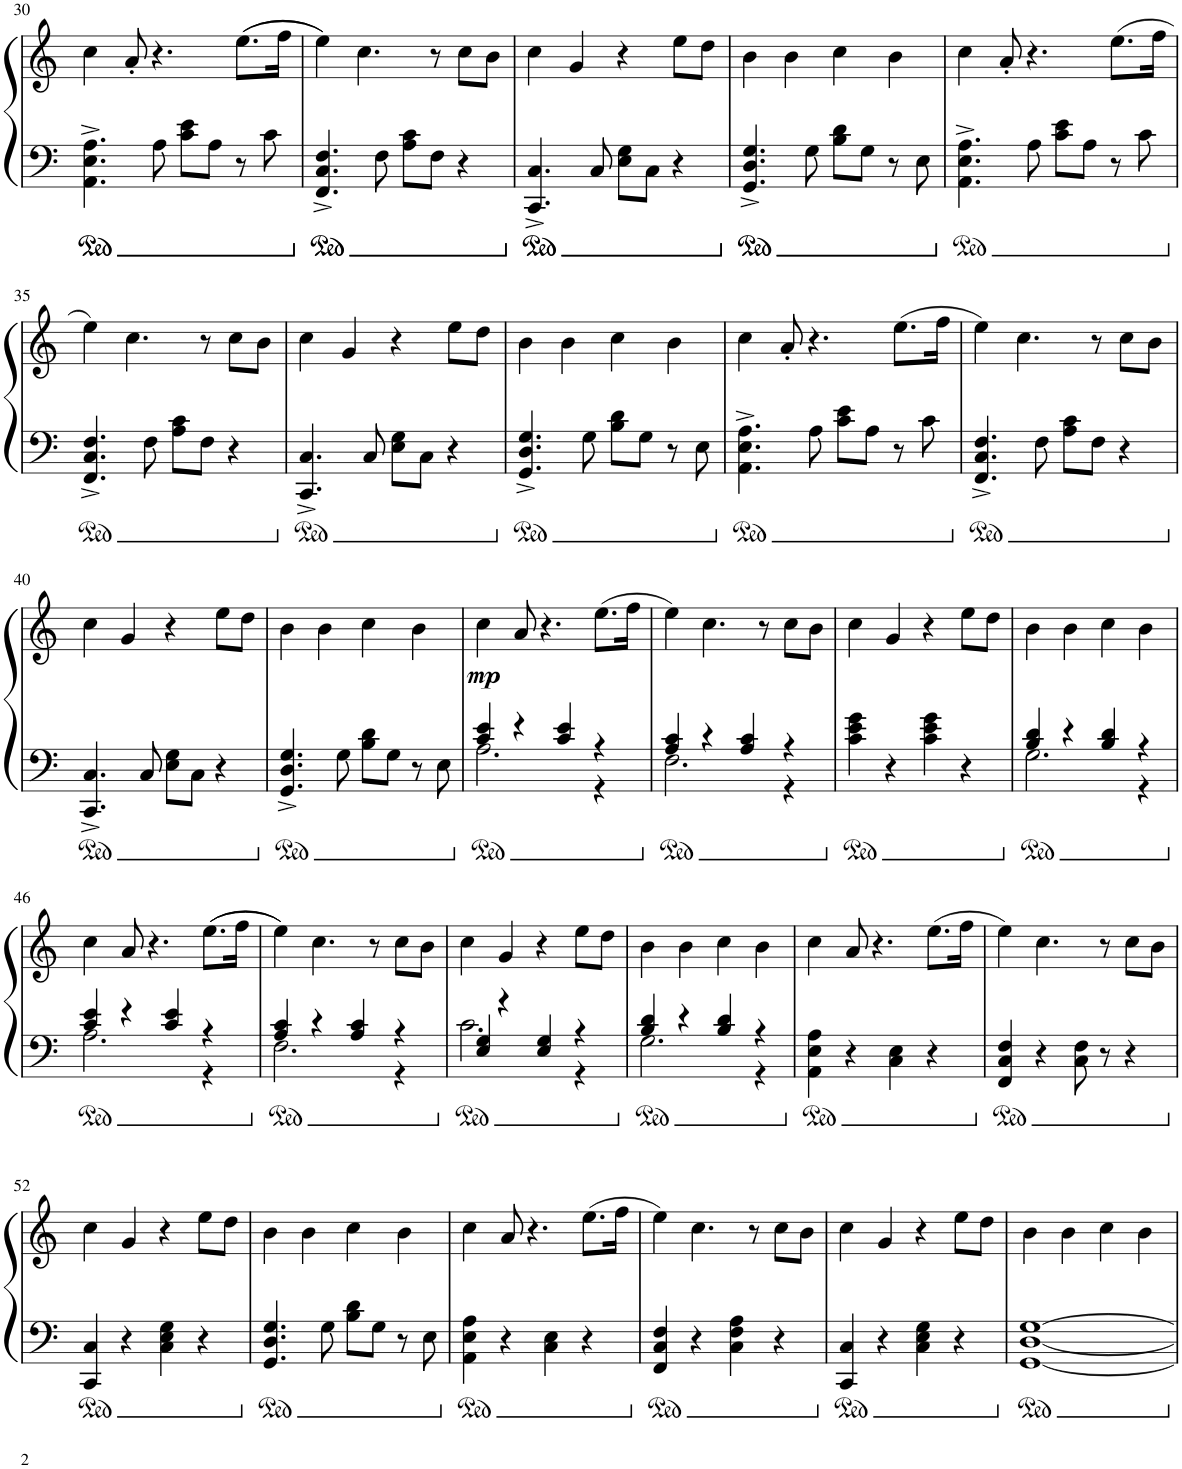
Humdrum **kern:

**kern	**kern	**dynam
*part1	*part1	*part1
*staff2	*staff1	*staff1/2
*I"Piano	*	*
*I'Pno.	*	*
!!LO:PB:g=z
*clefF4	*clefG2	*
*k[]	*k[]	*
*M4/4	*M4/4	*
=30	=30	=30
4.AA\^ 4.E\^ 4.A\^	4cc\	.
.	8a'/	.
8A\	4.r	.
8c\ 8e\L	.	.
8A\J	.	.
8r	((8.ee\L	.
8c\	.	.
.	16ff\Jk	.
=31	=31	=31
4.FF/^ 4.C/^ 4.F/^	4ee\))	.
.	4.cc\	.
8F\	.	.
8A\ 8c\L	.	.
8F\J	8r	.
4r	8cc\L	.
.	8b\J	.
=32	=32	=32
4.CC/^ 4.C/^	4cc\	.
.	4g/	.
8C/	.	.
8E\ 8G\L	4r	.
8C\J	.	.
4r	8ee\L	.
.	8dd\J	.
=33	=33	=33
4.GG/^ 4.D/^ 4.G/^	4b\	.
.	4b\	.
8G\	.	.
8B\ 8d\L	4cc\	.
8G\J	.	.
8r	4b\	.
8E\	.	.
=34	=34	=34
4.AA\^ 4.E\^ 4.A\^	4cc\	.
.	8a'/	.
8A\	4.r	.
8c\ 8e\L	.	.
8A\J	.	.
8r	(8.ee\L	.
8c\	.	.
.	16ff\Jk	.
!!LO:LB:g=z
=35	=35	=35
4.FF/^ 4.C/^ 4.F/^	4ee\)	.
.	4.cc\	.
8F\	.	.
8A\ 8c\L	.	.
8F\J	8r	.
4r	8cc\L	.
.	8b\J	.
=36	=36	=36
4.CC/^ 4.C/^	4cc\	.
.	4g/	.
8C/	.	.
8E\ 8G\L	4r	.
8C\J	.	.
4r	8ee\L	.
.	8dd\J	.
=37	=37	=37
4.GG/^ 4.D/^ 4.G/^	4b\	.
.	4b\	.
8G\	.	.
8B\ 8d\L	4cc\	.
8G\J	.	.
8r	4b\	.
8E\	.	.
=38	=38	=38
4.AA\^ 4.E\^ 4.A\^	4cc\	.
.	8a'/	.
8A\	4.r	.
8c\ 8e\L	.	.
8A\J	.	.
8r	(8.ee\L	.
8c\	.	.
.	16ff\Jk	.
=39	=39	=39
4.FF/^ 4.C/^ 4.F/^	4ee\)	.
.	4.cc\	.
8F\	.	.
8A\ 8c\L	.	.
8F\J	8r	.
4r	8cc\L	.
.	8b\J	.
!!LO:LB:g=z
=40	=40	=40
4.CC/^ 4.C/^	4cc\	.
.	4g/	.
8C/	.	.
8E\ 8G\L	4r	.
8C\J	.	.
4r	8ee\L	.
.	8dd\J	.
=41	=41	=41
4.GG/^ 4.D/^ 4.G/^	4b\	.
.	4b\	.
8G\	.	.
8B\ 8d\L	4cc\	.
8G\J	.	.
8r	4b\	.
8E\	.	.
=42	=42	=42
*^	*	*
!	!	!	!LO:DY:b
4c/ 4e/	2.A\	4cc\	mp
4r	.	8a/	.
.	.	4.r	.
4c/ 4e/	.	.	.
4r	4r	(8.ee\L	.
.	.	16ff\Jk	.
=43	=43	=43	=43
4A/ 4c/	2.F\	4ee\)	.
4r	.	4.cc\	.
4A/ 4c/	.	.	.
.	.	8r	.
4r	4r	8cc\L	.
.	.	8b\J	.
*v	*v	*	*
=44	=44	=44
4c\ 4e\ 4g\	4cc\	.
4r	4g/	.
4c\ 4e\ 4g\	4r	.
4r	8ee\L	.
.	8dd\J	.
=45	=45	=45
*^	*	*
4B/ 4d/	2.G\	4b\	.
4r	.	4b\	.
4B/ 4d/	.	4cc\	.
4r	4r	4b\	.
!!LO:LB:g=z
=46	=46	=46	=46
4c/ 4e/	2.A\	4cc\	.
4r	.	8a/	.
.	.	4.r	.
4c/ 4e/	.	.	.
4r	4r	((8.ee\L	.
.	.	16ff\Jk	.
=47	=47	=47	=47
4A/ 4c/	2.F\	4ee\))	.
4r	.	4.cc\	.
4A/ 4c/	.	.	.
.	.	8r	.
4r	4r	8cc\L	.
.	.	8b\J	.
=48	=48	=48	=48
4E/ 4G/	2.c\	4cc\	.
4r	.	4g/	.
4E/ 4G/	.	4r	.
4r	4r	8ee\L	.
.	.	8dd\J	.
=49	=49	=49	=49
4B/ 4d/	2.G\	4b\	.
4r	.	4b\	.
4B/ 4d/	.	4cc\	.
4r	4r	4b\	.
*v	*v	*	*
=50	=50	=50
4AA\ 4E\ 4A\	4cc\	.
4r	8a/	.
.	4.r	.
4C\ 4E\	.	.
4r	(8.ee\L	.
.	16ff\Jk	.
=51	=51	=51
4FF/ 4C/ 4F/	4ee\)	.
4r	4.cc\	.
8C\ 8F\	.	.
8r	8r	.
4r	8cc\L	.
.	8b\J	.
!!LO:LB:g=z
=52	=52	=52
4CC/ 4C/	4cc\	.
4r	4g/	.
4C\ 4E\ 4G\	4r	.
4r	8ee\L	.
.	8dd\J	.
=53	=53	=53
4.GG/ 4.D/ 4.G/	4b\	.
.	4b\	.
8G\	.	.
8B\ 8d\L	4cc\	.
8G\J	.	.
8r	4b\	.
8E\	.	.
=54	=54	=54
4AA\ 4E\ 4A\	4cc\	.
4r	8a/	.
.	4.r	.
4C\ 4E\	.	.
4r	(8.ee\L	.
.	16ff\Jk	.
=55	=55	=55
4FF/ 4C/ 4F/	4ee\)	.
4r	4.cc\	.
4C\ 4F\ 4A\	.	.
.	8r	.
4r	8cc\L	.
.	8b\J	.
=56	=56	=56
4CC/ 4C/	4cc\	.
4r	4g/	.
4C\ 4E\ 4G\	4r	.
4r	8ee\L	.
.	8dd\J	.
=57	=57	=57
[1GG [1D [1G	4b\	.
.	4b\	.
.	4cc\	.
.	4b\	.
=	=	=
*-	*-	*-
